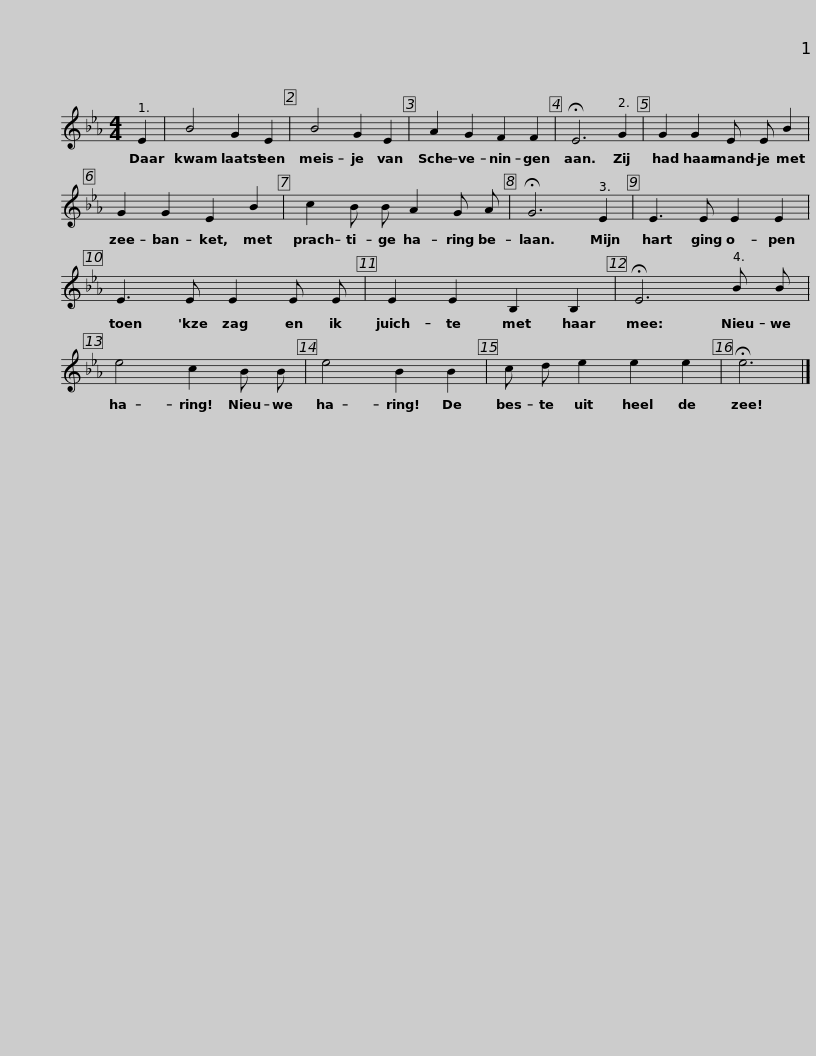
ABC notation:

X:1
L:1/8
M:4/4
I:linebreak $
K:Eb
V:1 treble
V:1
 E2 | B4 G2 E2 | B4 G2 E2 | A2 G2 F2 F2 | !fermata!E6 G2 | %5
 G2 G2 E E B2 |$ G2 G2 E2 B2 | c2 B B A2 G A | !fermata!G6 E2 | E3 E E2 E2 | %10
 E3 E E2 E E |$ E2 E2 B,2 B,2 | !fermata!E6 B B | e4 c2 B B | e4 B2 B2 | %15
 c d e2 e2 e2 | !fermata!e6 |] %17
